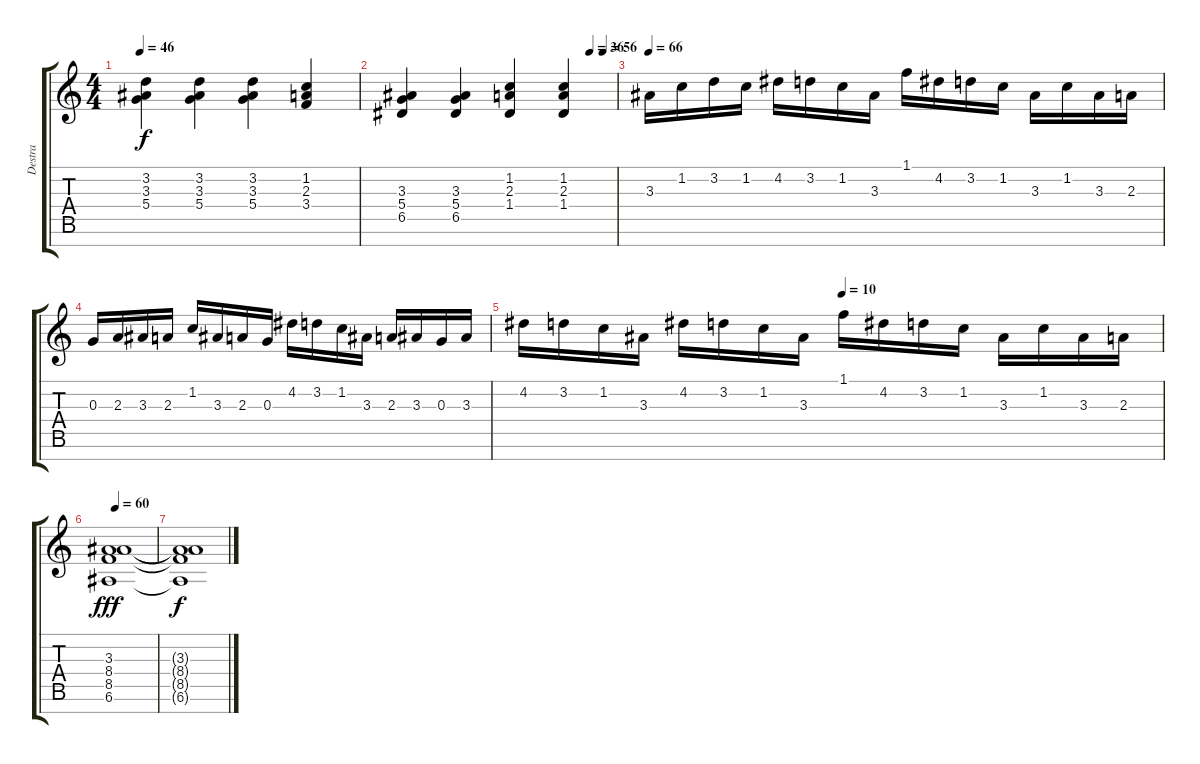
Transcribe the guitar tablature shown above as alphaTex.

\track ("Destra" "Destra") {instrument brightacousticpiano}
\staff {score tabs}
\tuning (E5 B4 G4 D4 A3 E3 D3) {hide}
\ts (4 4)
\tempo 46
\clef g2
\ks c
(3.2 3.3 5.4).4{dy f} (3.2 3.3 5.4).4 (3.2 3.3 5.4).4 (1.2 2.3 3.4).4 |
\tempo (36 0.875)
\tempo (56 0.9375)
(3.3 5.4 6.5).4 (3.3 5.4 6.5).4 (1.2 2.3 1.4).4 (1.2 2.3 1.4).4 |
\tempo 66
3.3.16 1.2.16 3.2.16 1.2.16 4.2.16 3.2.16 1.2.16 3.3.16 1.1.16 4.2.16 3.2.16 1.2.16 3.3.16 1.2.16 3.3.16 2.3.16 |
0.3.16 2.3.16 3.3.16 2.3.16 1.2.16 3.3.16 2.3.16 0.3.16 4.2.16 3.2.16 1.2.16 3.3.16 2.3.16 3.3.16 0.3.16 3.3.16 |
\tempo (10 0.5)
4.2.16 3.2.16 1.2.16 3.3.16 4.2.16 3.2.16 1.2.16 3.3.16 1.1.16 4.2.16 3.2.16 1.2.16 3.3.16 1.2.16 3.3.16 2.3.16 |
\tempo 60
(3.3 8.4 8.5 6.6).1{dy fff volume 7} |
(3.3{t} 8.4{t} 8.5{t} 6.6{t}).1{dy f}
